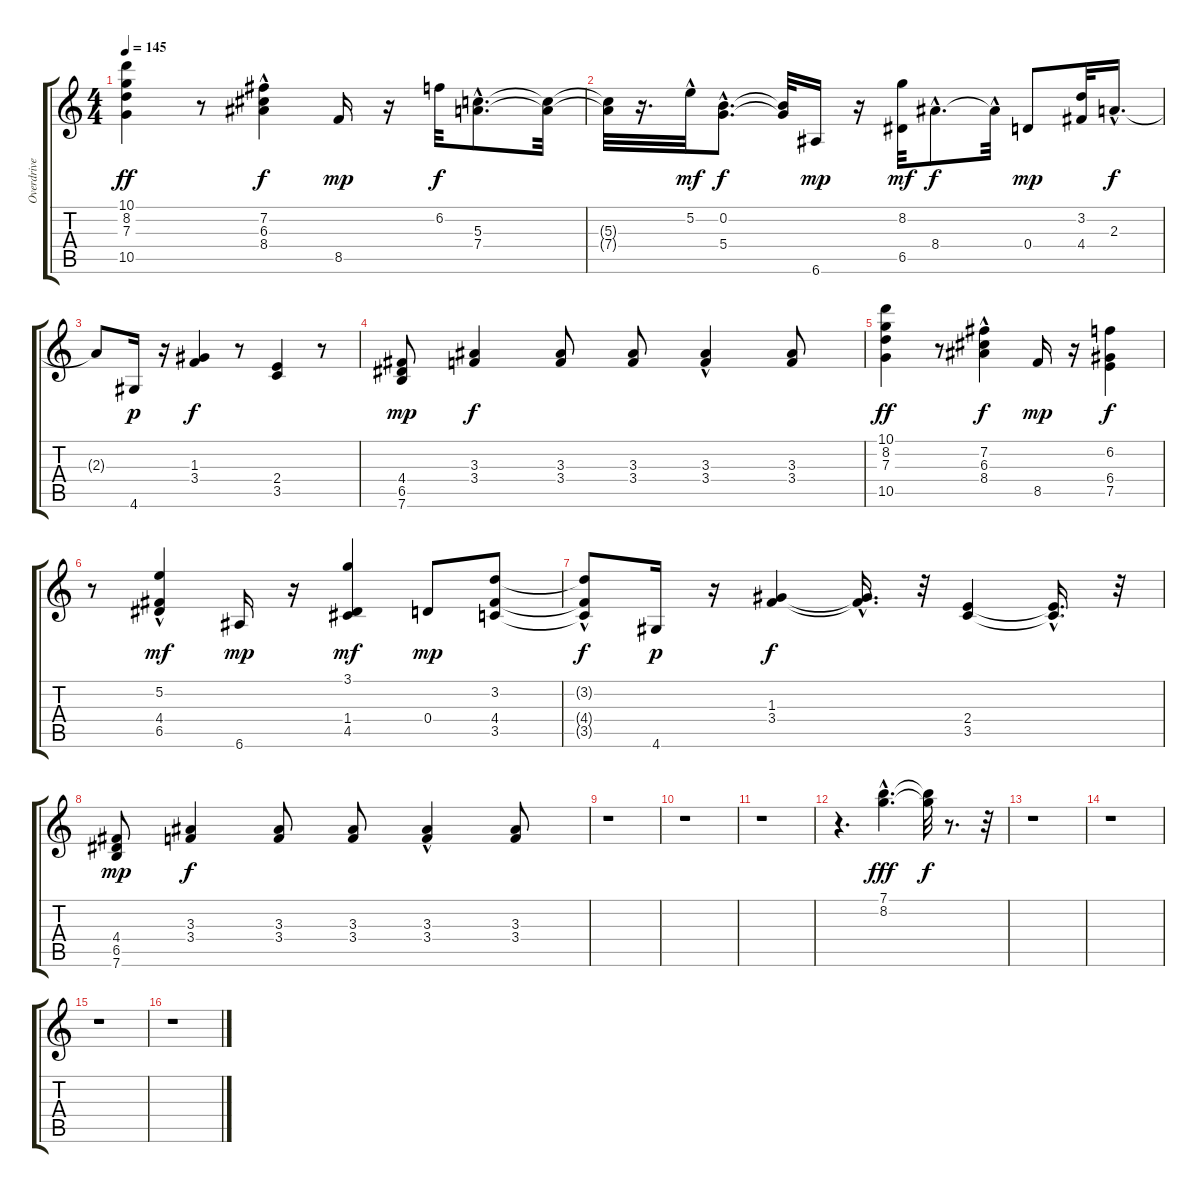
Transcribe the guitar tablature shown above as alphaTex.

\track ("Overdrive" "Overdrive") {instrument overdrivenguitar}
\staff {score tabs}
\tuning (E4 B3 G3 D3 A2 E2) {hide}
\ts (4 4)
\tempo 145
\clef g2
\ks c
(10.1 8.2 7.3 10.5).4{dy ff volume 12} r.8 (7.2{hac} 6.3 8.4{hac}).4{dy f} 8.5.16{dy mp} r.16 6.2.32{dy f} (5.3{hac} 7.4{hac}).8{d} (5.3{t} 7.4{t}).32 |
(5.3{t} 7.4{t}).32 r.16{d} 5.2{hac}.32{dy mf} (0.2{hac} 5.4{hac}).8{d dy f} (0.2{t} 5.4{t}).32 6.6.16{dy mp} r.16 (8.2 6.5).32{dy mf} 8.4{hac}.8{d dy f} 8.4{hac t}.32 0.4.8{dy mp} (3.2 4.4).32 2.3{hac}.16{d dy f} |
2.3{t}.8 4.6.16{dy p} r.16 (1.3 3.4).4{dy f} r.8 (2.4 3.5).4 r.8 |
(4.4 6.5 7.6).8{dy mp} (3.3 3.4).4{dy f} (3.3 3.4).8 (3.3 3.4).8 (3.3 3.4{hac}).4 (3.3 3.4).8 |
(10.1 8.2 7.3 10.5).4{dy ff volume 12} r.8 (7.2{hac} 6.3 8.4{hac}).4{dy f} 8.5.16{dy mp} r.16 (6.2 6.4 7.5).4{dy f} |
r.8 (5.2{hac} 4.4{hac} 6.5).4{dy mf} 6.6.16{dy mp} r.16 (3.1 1.4 4.5).4{dy mf} 0.4.8{dy mp} (3.2 4.4 3.5).8 |
(3.2{hac t} 4.4{hac t} 3.5{hac t}).8{dy f} 4.6.16{dy p} r.16 (1.3 3.4).4{dy f} (1.3{hac t} 3.4{hac t}).16{d} r.32 (2.4 3.5).4 (2.4{hac t} 3.5{hac t}).16{d} r.32 |
(4.4 6.5 7.6).8{dy mp} (3.3 3.4).4{dy f} (3.3 3.4).8 (3.3 3.4).8 (3.3 3.4{hac}).4 (3.3 3.4).8 |
r.1 |
r.1 |
r.1 |
r.4{d} (7.1{hac} 8.2{hac}).4{d dy fff volume 11} (7.1{t} 8.2{t}).32{dy f} r.8{d} r.32 |
r.1 |
r.1 |
r.1 |
r.1
